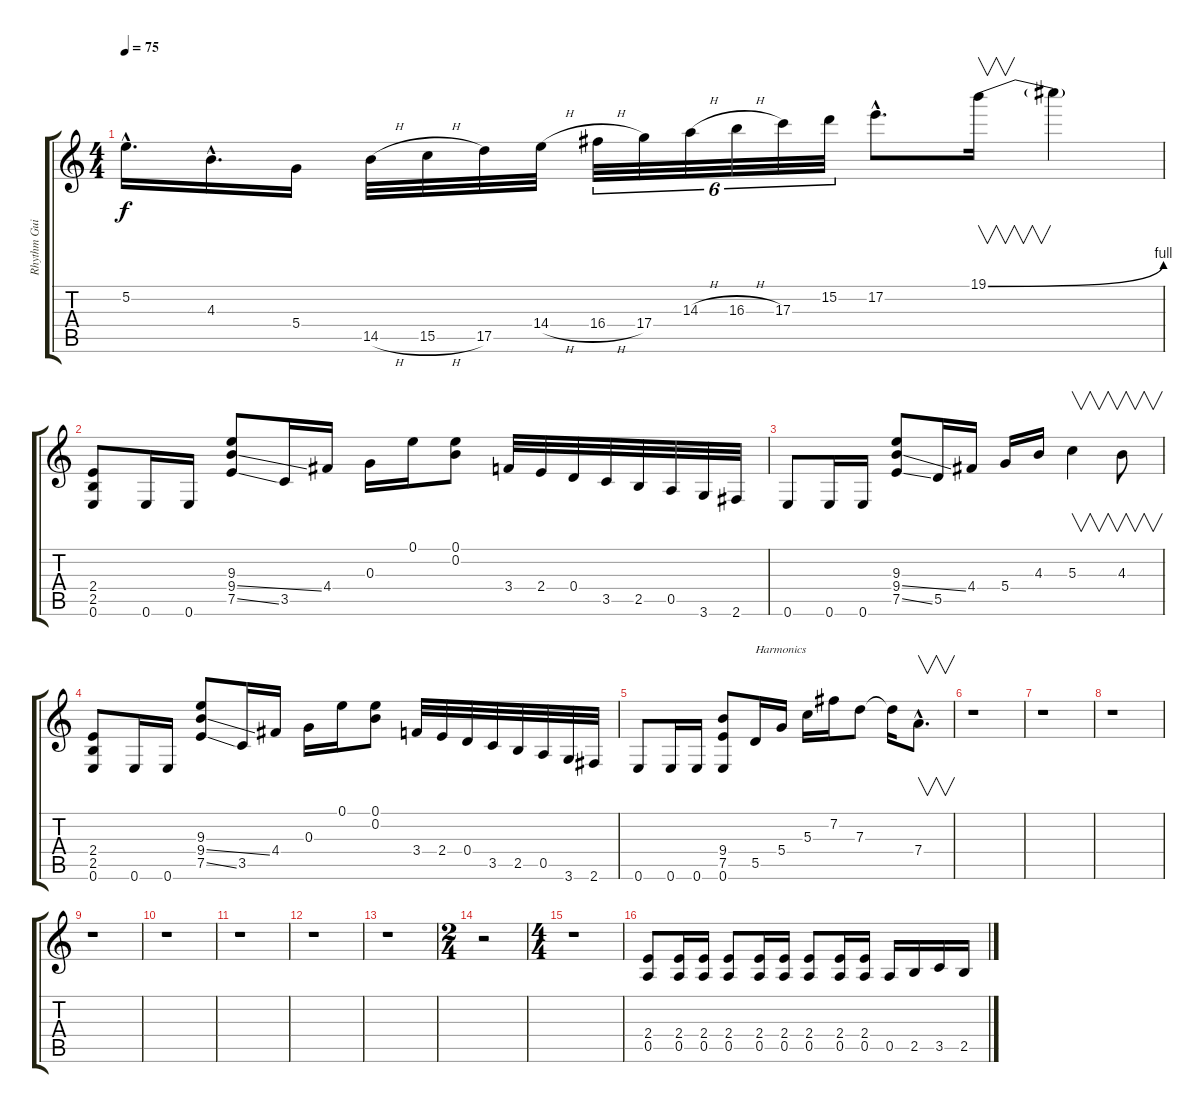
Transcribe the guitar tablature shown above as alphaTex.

\track ("Rhythm Guitar" "Rhythm Gui") {instrument overdrivenguitar}
\staff {score tabs}
\tuning (E4 B3 G3 D3 A2 E2) {hide}
\ts (4 4)
\tempo 75
\clef g2
\ks c
5.2{hac}.16{d dy f} 4.3{hac}.16{d} 5.4.16 14.5{h}.32 15.5{h}.32 17.5.32 14.4{h}.32 16.4{h}.32{tu (6 4)} 17.4.32{tu (6 4)} 14.3{h}.32{tu (6 4)} 16.3{h}.32{tu (6 4)} 17.3.32{tu (6 4)} 15.2.32{tu (6 4)} 17.2{hac}.8{d} 19.1{be (bend 0 0 60 4)}.16{v} 19.1{t}.4 |
(2.4 2.5 0.6).8 0.6.16 0.6.16 (9.3 9.4{ss} 7.5{ss}).8 3.5.16 4.4.16 0.3.16 0.1.16 (0.1 0.2).8 3.4.32 2.4.32 0.4.32 3.5.32 2.5.32 0.5.32 3.6.32 2.6.32 |
0.6.8 0.6.16 0.6.16 (9.3 9.4{ss} 7.5{ss}).8 5.5.16 4.4.16 5.4.16 4.3.16 5.3.4{v} 4.3.8{v} |
(2.4 2.5 0.6).8 0.6.16 0.6.16 (9.3 9.4{ss} 7.5{ss}).8 3.5.16 4.4.16 0.3.16 0.1.16 (0.1 0.2).8 3.4.32 2.4.32 0.4.32 3.5.32 2.5.32 0.5.32 3.6.32 2.6.32 |
0.6.8 0.6.16 0.6.16 (9.4 7.5 0.6).8 5.5.16{txt "Harmonics" instrument guitarharmonics} 5.4.16 5.3.16 7.2.16 7.3.8 7.3{t}.16 7.4{hac}.8{v d} |
r.1{instrument overdrivenguitar} |
r.1 |
r.1 |
r.1 |
r.1 |
r.1 |
r.1 |
r.1 |
\ts (2 4)
r.2 |
\ts (4 4)
r.1 |
(2.4 0.5).8 (2.4 0.5).16 (2.4 0.5).16 (2.4 0.5).8 (2.4 0.5).16 (2.4 0.5).16 (2.4 0.5).8 (2.4 0.5).16 (2.4 0.5).16 0.5.16 2.5.16 3.5.16 2.5.16
